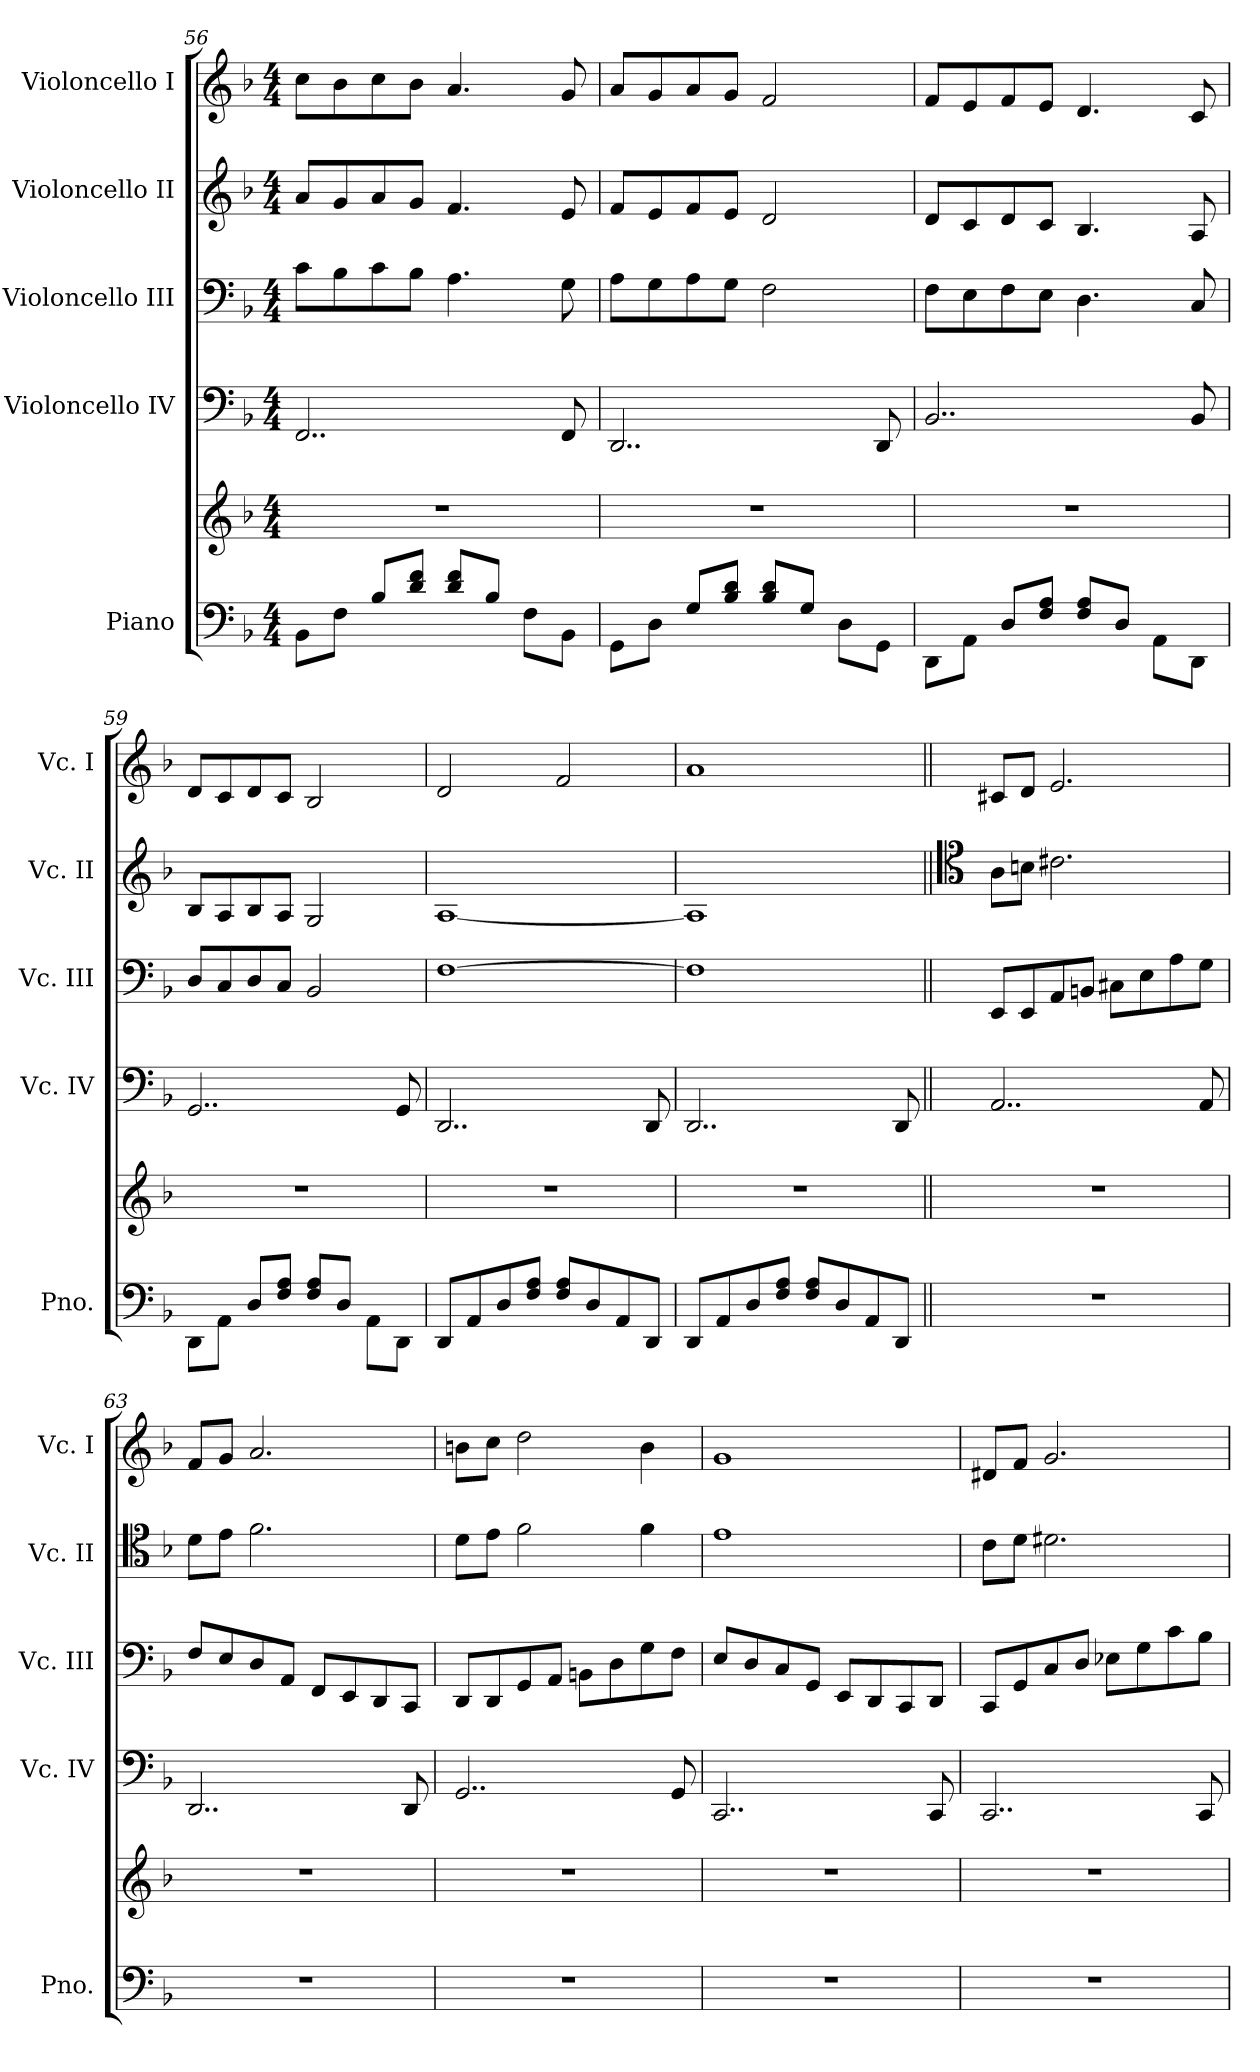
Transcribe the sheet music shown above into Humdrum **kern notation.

**kern	**kern	**kern	**kern	**kern	**kern
*part5	*part5	*part4	*part3	*part2	*part1
*staff6	*staff5	*staff4	*staff3	*staff2	*staff1
*I"Piano	*	*I"Violoncello IV	*I"Violoncello III	*I"Violoncello II	*I"Violoncello I
*I'Pno.	*	*I'Vc. IV	*I'Vc. III	*I'Vc. II	*I'Vc. I
*clefF4	*clefG2	*clefF4	*clefF4	*clefG2	*clefG2
*k[b-]	*k[b-]	*k[b-]	*k[b-]	*k[b-]	*k[b-]
*M4/4	*M4/4	*M4/4	*M4/4	*M4/4	*M4/4
=56	=56	=56	=56	=56	=56
8BB-\L	1r	2..FF/	8c\L	8a/L	8cc\L
8F\J	.	.	8B-\	8g/	8b-\
8B-/L	.	.	8c\	8a/	8cc\
8d/ 8f/J	.	.	8B-\J	8g/J	8b-\J
8d/ 8f/L	.	.	4.A\	4.f/	4.a/
8B-/J	.	.	.	.	.
8F\L	.	.	.	.	.
8BB-\J	.	8FF/	8G\	8e/	8g/
!!LO:PB:g=z
=57	=57	=57	=57	=57	=57
8GG\L	1r	2..DD/	8A\L	8f/L	8a/L
8D\J	.	.	8G\	8e/	8g/
8G/L	.	.	8A\	8f/	8a/
8B-/ 8d/J	.	.	8G\J	8e/J	8g/J
8B-/ 8d/L	.	.	2F\	2d/	2f/
8G/J	.	.	.	.	.
8D\L	.	.	.	.	.
8GG\J	.	8DD/	.	.	.
=58	=58	=58	=58	=58	=58
8DD\L	1r	2..BB-/	8F\L	8d/L	8f/L
8AA\J	.	.	8E\	8c/	8e/
8D/L	.	.	8F\	8d/	8f/
8F/ 8A/J	.	.	8E\J	8c/J	8e/J
8F/ 8A/L	.	.	4.D\	4.B-/	4.d/
8D/J	.	.	.	.	.
8AA\L	.	.	.	.	.
8DD\J	.	8BB-/	8C/	8A/	8c/
=59	=59	=59	=59	=59	=59
8DD\L	1r	2..GG/	8D/L	8B-/L	8d/L
8AA\J	.	.	8C/	8A/	8c/
8D/L	.	.	8D/	8B-/	8d/
8F/ 8A/J	.	.	8C/J	8A/J	8c/J
8F/ 8A/L	.	.	2BB-/	2G/	2B-/
8D/J	.	.	.	.	.
8AA\L	.	.	.	.	.
8DD\J	.	8GG/	.	.	.
=60	=60	=60	=60	=60	=60
8DD/L	1r	2..DD/	[1F	[1A	2d/
8AA/	.	.	.	.	.
8D/	.	.	.	.	.
8F/ 8A/J	.	.	.	.	.
8F/ 8A/L	.	.	.	.	2f/
8D/	.	.	.	.	.
8AA/	.	.	.	.	.
8DD/J	.	8DD/	.	.	.
=61	=61	=61	=61	=61	=61
8DD/L	1r	2..DD/	1F]	1A]	1a
8AA/	.	.	.	.	.
8D/	.	.	.	.	.
8F/ 8A/J	.	.	.	.	.
8F/ 8A/L	.	.	.	.	.
8D/	.	.	.	.	.
8AA/	.	.	.	.	.
8DD/J	.	8DD/	.	.	.
!!LO:LB:g=z
=62||	=62||	=62||	=62||	=62||	=62||
*	*	*	*	*clefC4	*
1r	1r	2..AA/	8EE/L	8A\L	8c#X/L
.	.	.	8EE/	8Bn\J	8d/J
.	.	.	8AA/	2.c#X\	2.e/
.	.	.	8BBn/J	.	.
.	.	.	8C#X\L	.	.
.	.	.	8E\	.	.
.	.	.	8A\	.	.
.	.	8AA/	8G\J	.	.
=63	=63	=63	=63	=63	=63
1r	1r	2..DD/	8F/L	8d\L	8f/L
.	.	.	8E/	8e\J	8g/J
.	.	.	8D/	2.f\	2.a/
.	.	.	8AA/J	.	.
.	.	.	8FF/L	.	.
.	.	.	8EE/	.	.
.	.	.	8DD/	.	.
.	.	8DD/	8CC/J	.	.
=64	=64	=64	=64	=64	=64
1r	1r	2..GG/	8DD/L	8d\L	8bn\L
.	.	.	8DD/	8e\J	8cc\J
.	.	.	8GG/	2f\	2dd\
.	.	.	8AA/J	.	.
.	.	.	8BBn\L	.	.
.	.	.	8D\	.	.
.	.	.	8G\	4f\	4b\
.	.	8GG/	8F\J	.	.
=65	=65	=65	=65	=65	=65
1r	1r	2..CC/	8E/L	1e	1g
.	.	.	8D/	.	.
.	.	.	8C/	.	.
.	.	.	8GG/J	.	.
.	.	.	8EE/L	.	.
.	.	.	8DD/	.	.
.	.	.	8CC/	.	.
.	.	8CC/	8DD/J	.	.
!!LO:PB:g=z
=66	=66	=66	=66	=66	=66
1r	1r	2..CC/	8CC/L	8c\L	8d#X/L
.	.	.	8GG/	8d\J	8f/J
.	.	.	8C/	2.d#X\	2.g/
.	.	.	8D/J	.	.
.	.	.	8E-X\L	.	.
.	.	.	8G\	.	.
.	.	.	8c\	.	.
.	.	8CC/	8B-\J	.	.
=	=	=	=	=	=
*-	*-	*-	*-	*-	*-
